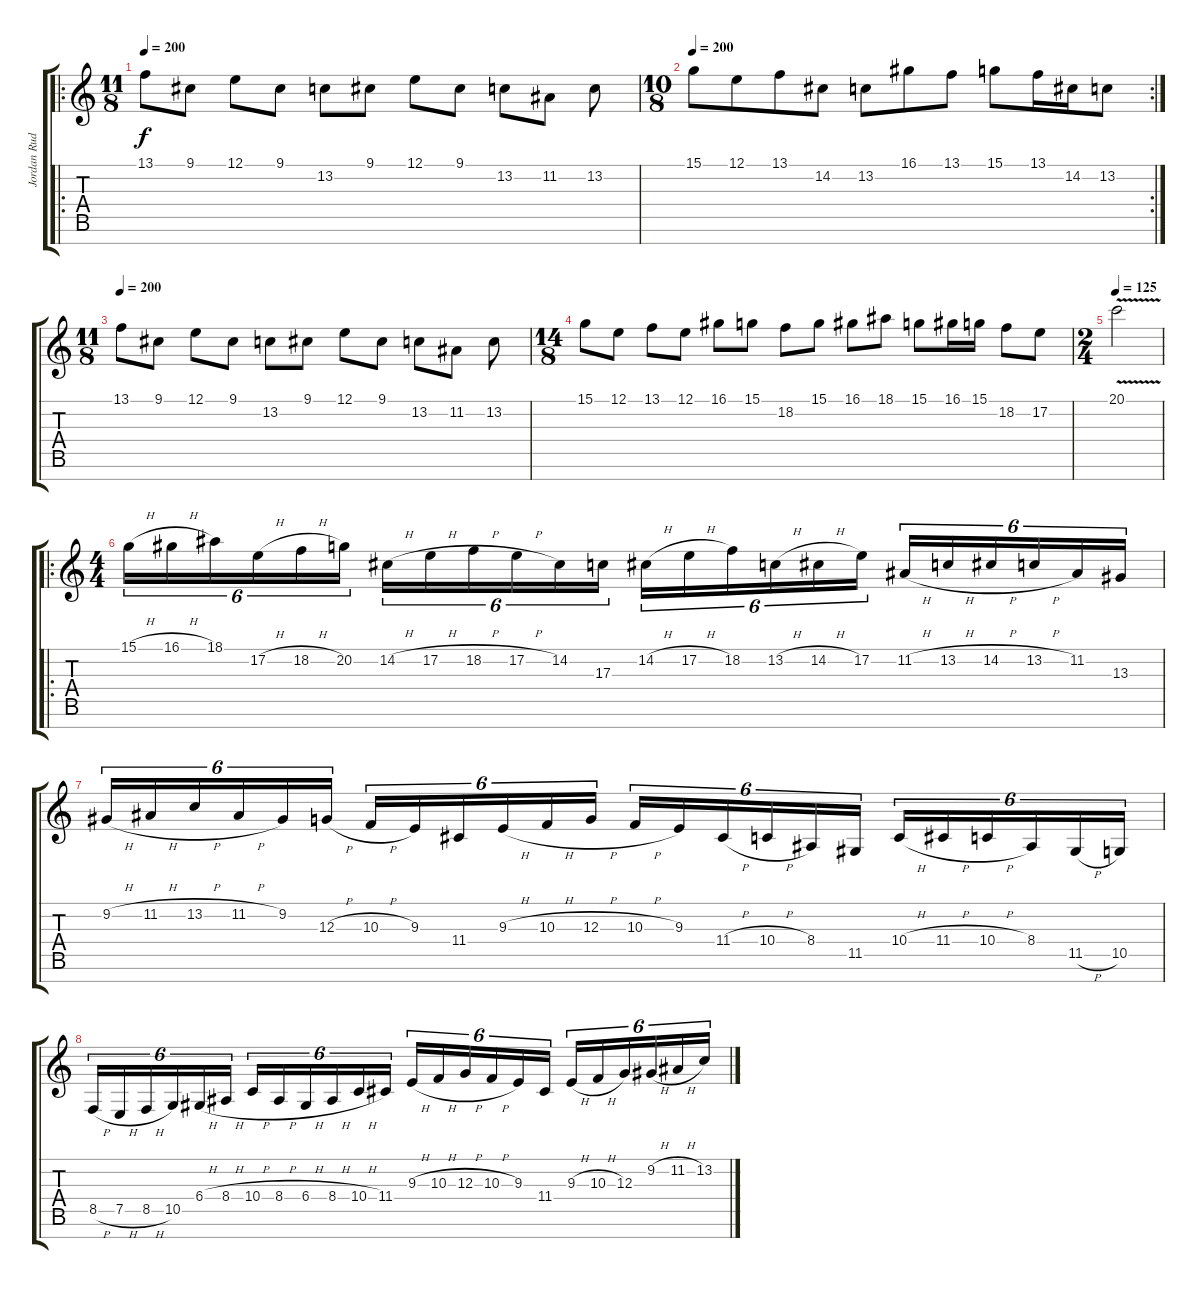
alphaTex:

\track ("Jordan Rudess" "Jordan Rud") {instrument lead1square}
\staff {score tabs}
\tuning (E4 B3 G3 D3 A2 E2 B1) {hide}
\ro
\ts (11 8)
\tempo 200
\clef g2
\ks c
13.1.8{dy f} 9.1.8 12.1.8 9.1.8 13.2.8 9.1.8 12.1.8 9.1.8 13.2.8 11.2.8 13.2.8 |
\rc 2
\ts (10 8)
\tempo 200
15.1.8 12.1.8 13.1.8 14.2.8 13.2.8 16.1.8 13.1.8 15.1.8 13.1.16 14.2.16 13.2.8 |
\ts (11 8)
\tempo 200
13.1.8 9.1.8 12.1.8 9.1.8 13.2.8 9.1.8 12.1.8 9.1.8 13.2.8 11.2.8 13.2.8 |
\ts (14 8)
15.1.8 12.1.8 13.1.8 12.1.8 16.1.8 15.1.8 18.2.8 15.1.8 16.1.8 18.1.8 15.1.8 16.1.16 15.1.16 18.2.8 17.2.8 |
\ts (2 4)
\tempo 125
20.1{v}.2 |
\ro
\ts (4 4)
15.1{h}.16{tu (6 4)} 16.1{h}.16{tu (6 4)} 18.1.16{tu (6 4)} 17.2{h}.16{tu (6 4)} 18.2{h}.16{tu (6 4)} 20.2.16{tu (6 4)} 14.2{h}.16{tu (6 4)} 17.2{h}.16{tu (6 4)} 18.2{h}.16{tu (6 4)} 17.2{h}.16{tu (6 4)} 14.2.16{tu (6 4)} 17.3.16{tu (6 4)} 14.2{h}.16{tu (6 4)} 17.2{h}.16{tu (6 4)} 18.2.16{tu (6 4)} 13.2{h}.16{tu (6 4)} 14.2{h}.16{tu (6 4)} 17.2.16{tu (6 4)} 11.2{h}.16{tu (6 4)} 13.2{h}.16{tu (6 4)} 14.2{h}.16{tu (6 4)} 13.2{h}.16{tu (6 4)} 11.2.16{tu (6 4)} 13.3.16{tu (6 4)} |
9.2{h}.16{tu (6 4)} 11.2{h}.16{tu (6 4)} 13.2{h}.16{tu (6 4)} 11.2{h}.16{tu (6 4)} 9.2.16{tu (6 4)} 12.3{h}.16{tu (6 4)} 10.3{h}.16{tu (6 4)} 9.3.16{tu (6 4)} 11.4.16{tu (6 4)} 9.3{h}.16{tu (6 4)} 10.3{h}.16{tu (6 4)} 12.3{h}.16{tu (6 4)} 10.3{h}.16{tu (6 4)} 9.3.16{tu (6 4)} 11.4{h}.16{tu (6 4)} 10.4{h}.16{tu (6 4)} 8.4.16{tu (6 4)} 11.5.16{tu (6 4)} 10.4{h}.16{tu (6 4)} 11.4{h}.16{tu (6 4)} 10.4{h}.16{tu (6 4)} 8.4.16{tu (6 4)} 11.5{h}.16{tu (6 4)} 10.5.16{tu (6 4)} |
8.5{h}.16{tu (6 4)} 7.5{h}.16{tu (6 4)} 8.5{h}.16{tu (6 4)} 10.5.16{tu (6 4)} 6.4{h}.16{tu (6 4)} 8.4{h}.16{tu (6 4)} 10.4{h}.16{tu (6 4)} 8.4{h}.16{tu (6 4)} 6.4{h}.16{tu (6 4)} 8.4{h}.16{tu (6 4)} 10.4{h}.16{tu (6 4)} 11.4.16{tu (6 4)} 9.3{h}.16{tu (6 4)} 10.3{h}.16{tu (6 4)} 12.3{h}.16{tu (6 4)} 10.3{h}.16{tu (6 4)} 9.3.16{tu (6 4)} 11.4.16{tu (6 4)} 9.3{h}.16{tu (6 4)} 10.3{h}.16{tu (6 4)} 12.3.16{tu (6 4)} 9.2{h}.16{tu (6 4)} 11.2{h}.16{tu (6 4)} 13.2.16{tu (6 4)}
